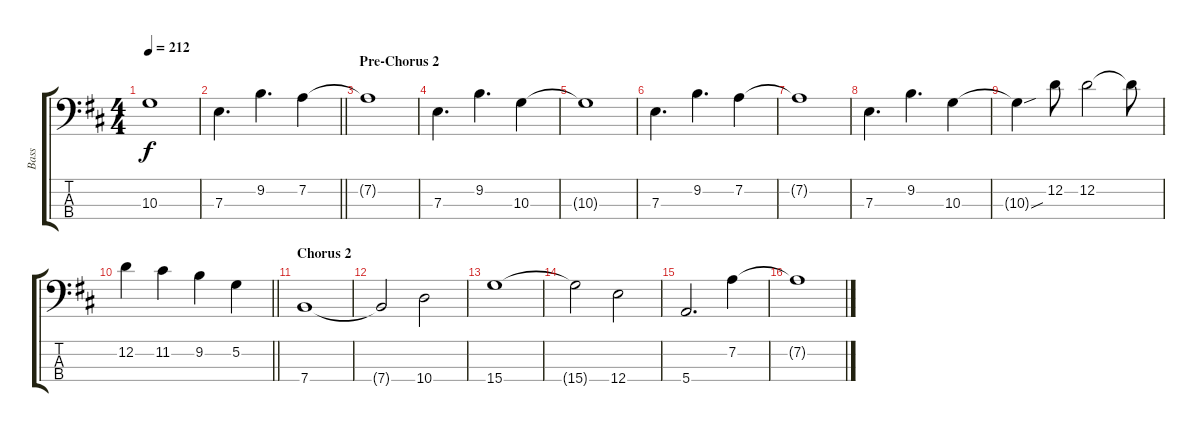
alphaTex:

\track ("Bass" "Bass") {instrument electricbassfinger}
\staff {score tabs}
\tuning (G2 D2 A1 E1) {hide}
\ts (4 4)
\tempo 212
\clef f4
\ks d
10.3{t}.1{dy f} |
\barLineRight lightlight
7.3.4{d} 9.2.4{d} 7.2.4 |
\section ("" "Pre-Chorus 2")
7.2{t}.1 |
7.3.4{d} 9.2.4{d} 10.3.4 |
10.3{t}.1 |
7.3.4{d} 9.2.4{d} 7.2.4 |
7.2{t}.1 |
7.3.4{d} 9.2.4{d} 10.3.4 |
10.3{sou t}.4 12.2.8 12.2.2 12.2{t}.8 |
\barLineRight lightlight
12.2.4 11.2.4 9.2.4 5.2.4 |
\section ("" "Chorus 2")
7.4.1 |
7.4{t}.2 10.4.2 |
15.4.1 |
15.4{t}.2 12.4.2 |
5.4.2{d} 7.2.4 |
7.2{t}.1
